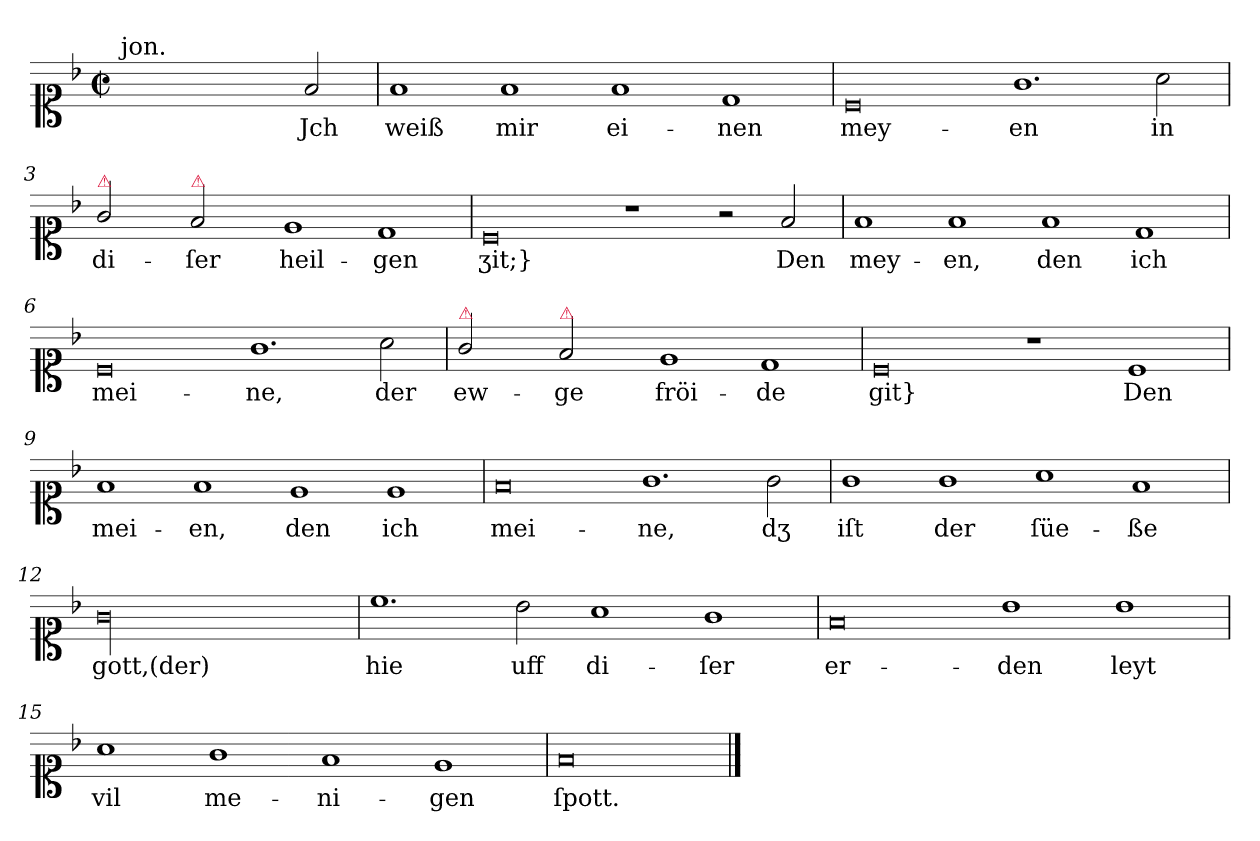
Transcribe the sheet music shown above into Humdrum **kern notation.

**kern	**text
*part1	*part1
*staff1	*staff1
*clefC1	*
*k[b-]	*
*F:ion	*
*M4/1	*
*met(c|)	*
=	=
!LO:TX:a:t=jon.	!
1ryy	.
2ryy	.
2f	Jch
=1	=1
1f	weiß
1f	mir
1f	ei-
1d	-nen
=2	=2
0c	mey-
1.g	-en
2a	in
=3	=3
!LO:TX:a:color=crimson:t=⚠	!
!LO:N:vis=2	!
1g/	di-
!LO:TX:a:color=crimson:t=⚠	!
!LO:N:vis=2	!
1f	-ſer
1e	heil-
1d	-gen
=4	=4
0c	ʒit;}
1r	.
2r	.
2f	Den
=5	=5
1f	mey-
1f	-en,
1f	den
1d	ich
=6	=6
0c	mei-
1.g	-ne,
2a	der
=7	=7
!LO:TX:a:color=crimson:t=⚠	!
!LO:N:vis=2	!
1g/	ew-
!LO:TX:a:color=crimson:t=⚠	!
!LO:N:vis=2	!
1f	-ge
1e	fröi-
1d	-de
=8	=8
0c	git}
1r	.
1c	Den
=9	=9
1f	mei-
1f	-en,
1e	den
1e	ich
=10	=10
0f	mei-
1.g	-ne,
2g	dʒ
=11	=11
1g	iſt
1g	der
1a	ſüe-
1f	-ße
=12	=12
00g	gott,(der)
=13	=13
1.cc	hie
2b-	uff
1a	di-
1g	-ſer
=14	=14
0f	er-
1b-	-den
1b-	leyt
=15	=15
1a	vil
1g	me-
1f	-ni-
1e	-gen
=16	=16
0f/	ſpott.
==	==
*-	*-
